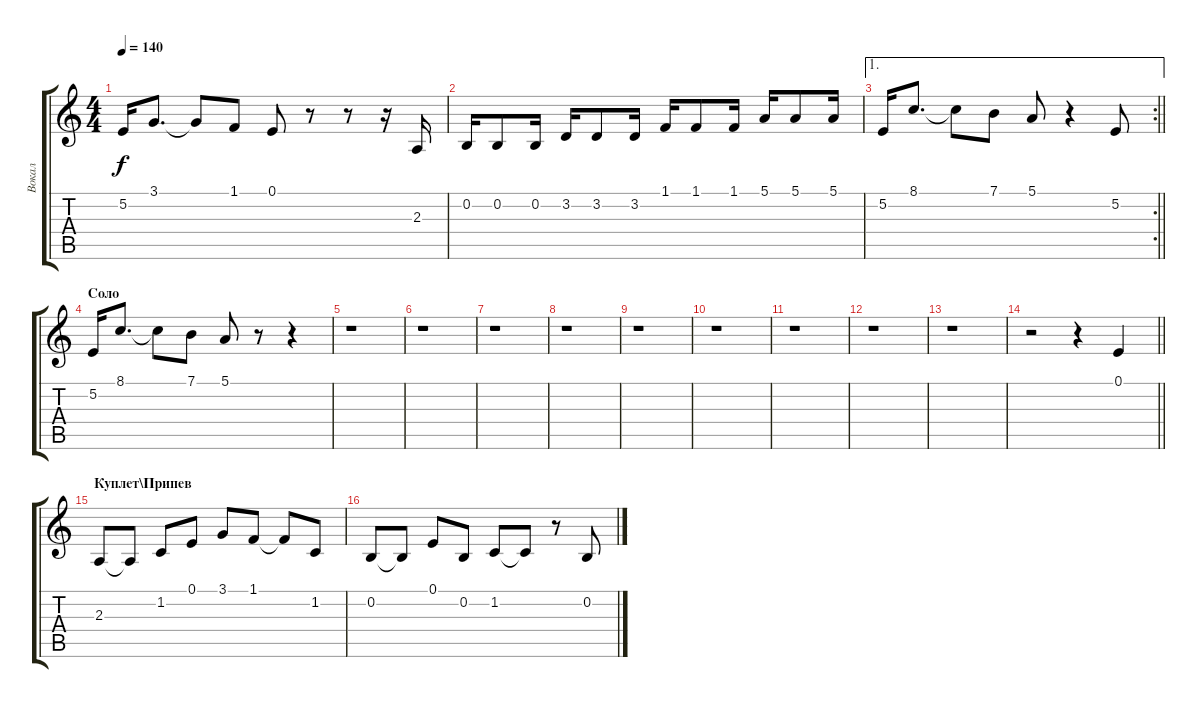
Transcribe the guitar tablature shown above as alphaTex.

\track ("Вокал" "Вокал") {instrument violin}
\staff {score tabs}
\tuning (E4 B3 G3 D3 A2 E2) {hide}
\ts (4 4)
\tempo 140
\clef g2
\ks c
5.2.16{dy f} 3.1.8{d} 3.1{t}.8 1.1.8 0.1.8 r.8 r.8 r.16 2.3.16 |
0.2.16 0.2.8 0.2.16 3.2.16 3.2.8 3.2.16 1.1.16 1.1.8 1.1.16 5.1.16 5.1.8 5.1.16 |
\ae 1
\rc 2
\barLineRight lightlight
5.2.16 8.1.8{d} 8.1{t}.8 7.1.8 5.1.8 r.4 5.2.8 |
\section ("" "Соло")
5.2.16 8.1.8{d} 8.1{t}.8 7.1.8 5.1.8 r.8 r.4 |
r.1 |
r.1 |
r.1 |
r.1 |
r.1 |
r.1 |
r.1 |
r.1 |
r.1 |
\barLineRight lightlight
r.2 r.4 0.1.4 |
\section ("" "Куплет\\Припев")
2.3.8 2.3{t}.8 1.2.8 0.1.8 3.1.8 1.1.8 1.1{t}.8 1.2.8 |
0.2.8 0.2{t}.8 0.1.8 0.2.8 1.2.8 1.2{t}.8 r.8 0.2.8
